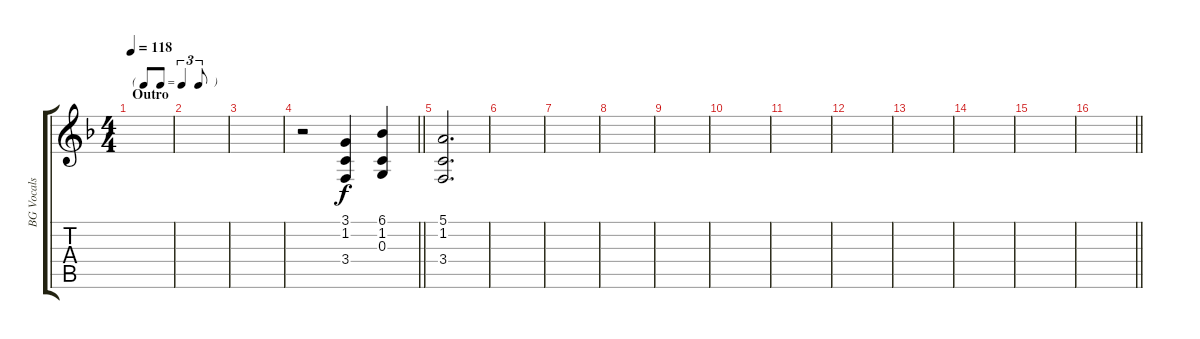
\track ("BG Vocals" "BG Vocals") {instrument tenorsax}
\staff {score tabs}
\tuning (E4 B3 G3 D3 A2 E2) {hide}
\ts (4 4)
\tf triplet8th
\section ("" "Outro")
\tempo 118
\clef g2
\ks f
|
|
|
\barLineRight lightlight
r.2 (3.1 1.2 3.4).4 (6.1 1.2 0.3).4 |
(5.1 1.2 3.4).2{d} |
|
|
|
|
|
|
|
|
|
|
\barLineRight lightlight
